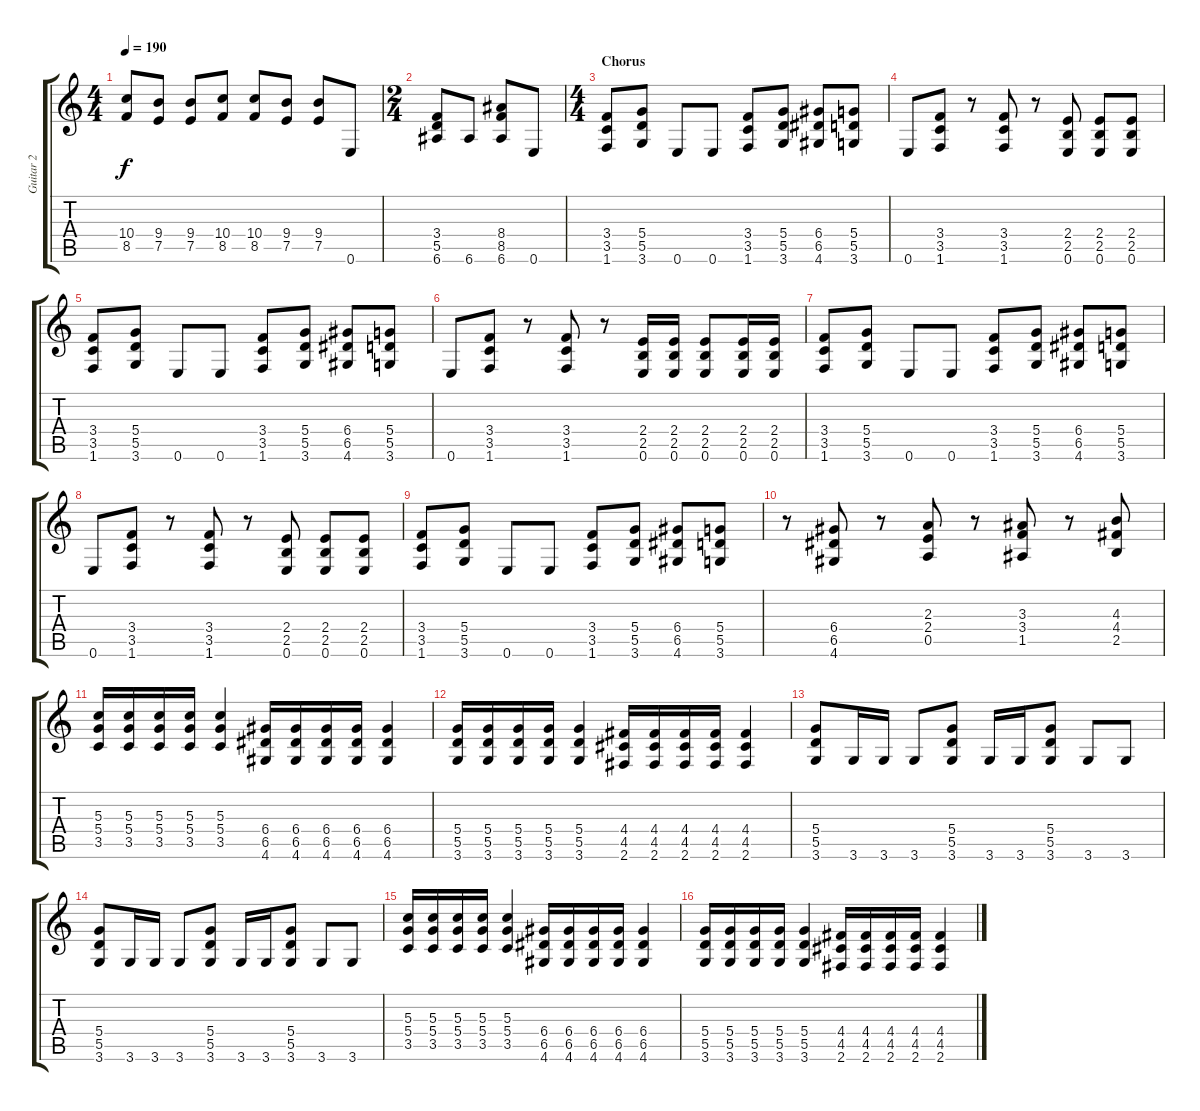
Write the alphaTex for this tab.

\track ("Guitar 2" "Guitar 2") {instrument distortionguitar}
\staff {score tabs}
\tuning (E4 B3 G3 D3 A2 E2) {hide}
\ts (4 4)
\tempo 190
\clef g2
\ks c
(10.4 8.5).8{dy f} (9.4 7.5).8 (9.4 7.5).8 (10.4 8.5).8 (10.4 8.5).8 (9.4 7.5).8 (9.4 7.5).8 0.6.8 |
\ts (2 4)
(3.4 5.5 6.6).8 6.6.8 (8.4 8.5 6.6).8 0.6.8 |
\ts (4 4)
\section ("" "Chorus")
(3.4 3.5 1.6).8 (5.4 5.5 3.6).8 0.6.8 0.6.8 (3.4 3.5 1.6).8 (5.4 5.5 3.6).8 (6.4 6.5 4.6).8 (5.4 5.5 3.6).8 |
0.6.8 (3.4 3.5 1.6).8 r.8 (3.4 3.5 1.6).8 r.8 (2.4 2.5 0.6).8 (2.4 2.5 0.6).8 (2.4 2.5 0.6).8 |
(3.4 3.5 1.6).8 (5.4 5.5 3.6).8 0.6.8 0.6.8 (3.4 3.5 1.6).8 (5.4 5.5 3.6).8 (6.4 6.5 4.6).8 (5.4 5.5 3.6).8 |
0.6.8 (3.4 3.5 1.6).8 r.8 (3.4 3.5 1.6).8 r.8 (2.4 2.5 0.6).16 (2.4 2.5 0.6).16 (2.4 2.5 0.6).8 (2.4 2.5 0.6).16 (2.4 2.5 0.6).16 |
(3.4 3.5 1.6).8 (5.4 5.5 3.6).8 0.6.8 0.6.8 (3.4 3.5 1.6).8 (5.4 5.5 3.6).8 (6.4 6.5 4.6).8 (5.4 5.5 3.6).8 |
0.6.8 (3.4 3.5 1.6).8 r.8 (3.4 3.5 1.6).8 r.8 (2.4 2.5 0.6).8 (2.4 2.5 0.6).8 (2.4 2.5 0.6).8 |
(3.4 3.5 1.6).8 (5.4 5.5 3.6).8 0.6.8 0.6.8 (3.4 3.5 1.6).8 (5.4 5.5 3.6).8 (6.4 6.5 4.6).8 (5.4 5.5 3.6).8 |
r.8 (6.4 6.5 4.6).8 r.8 (2.3 2.4 0.5).8 r.8 (3.3 3.4 1.5).8 r.8 (4.3 4.4 2.5).8 |
(5.3 5.4 3.5).16 (5.3 5.4 3.5).16 (5.3 5.4 3.5).16 (5.3 5.4 3.5).16 (5.3 5.4 3.5).4 (6.4 6.5 4.6).16 (6.4 6.5 4.6).16 (6.4 6.5 4.6).16 (6.4 6.5 4.6).16 (6.4 6.5 4.6).4 |
(5.4 5.5 3.6).16 (5.4 5.5 3.6).16 (5.4 5.5 3.6).16 (5.4 5.5 3.6).16 (5.4 5.5 3.6).4 (4.4 4.5 2.6).16 (4.4 4.5 2.6).16 (4.4 4.5 2.6).16 (4.4 4.5 2.6).16 (4.4 4.5 2.6).4 |
(5.4 5.5 3.6).8 3.6.16 3.6.16 3.6.8 (5.4 5.5 3.6).8 3.6.16 3.6.16 (5.4 5.5 3.6).8 3.6.8 3.6.8 |
(5.4 5.5 3.6).8 3.6.16 3.6.16 3.6.8 (5.4 5.5 3.6).8 3.6.16 3.6.16 (5.4 5.5 3.6).8 3.6.8 3.6.8 |
(5.3 5.4 3.5).16 (5.3 5.4 3.5).16 (5.3 5.4 3.5).16 (5.3 5.4 3.5).16 (5.3 5.4 3.5).4 (6.4 6.5 4.6).16 (6.4 6.5 4.6).16 (6.4 6.5 4.6).16 (6.4 6.5 4.6).16 (6.4 6.5 4.6).4 |
(5.4 5.5 3.6).16 (5.4 5.5 3.6).16 (5.4 5.5 3.6).16 (5.4 5.5 3.6).16 (5.4 5.5 3.6).4 (4.4 4.5 2.6).16 (4.4 4.5 2.6).16 (4.4 4.5 2.6).16 (4.4 4.5 2.6).16 (4.4 4.5 2.6).4
